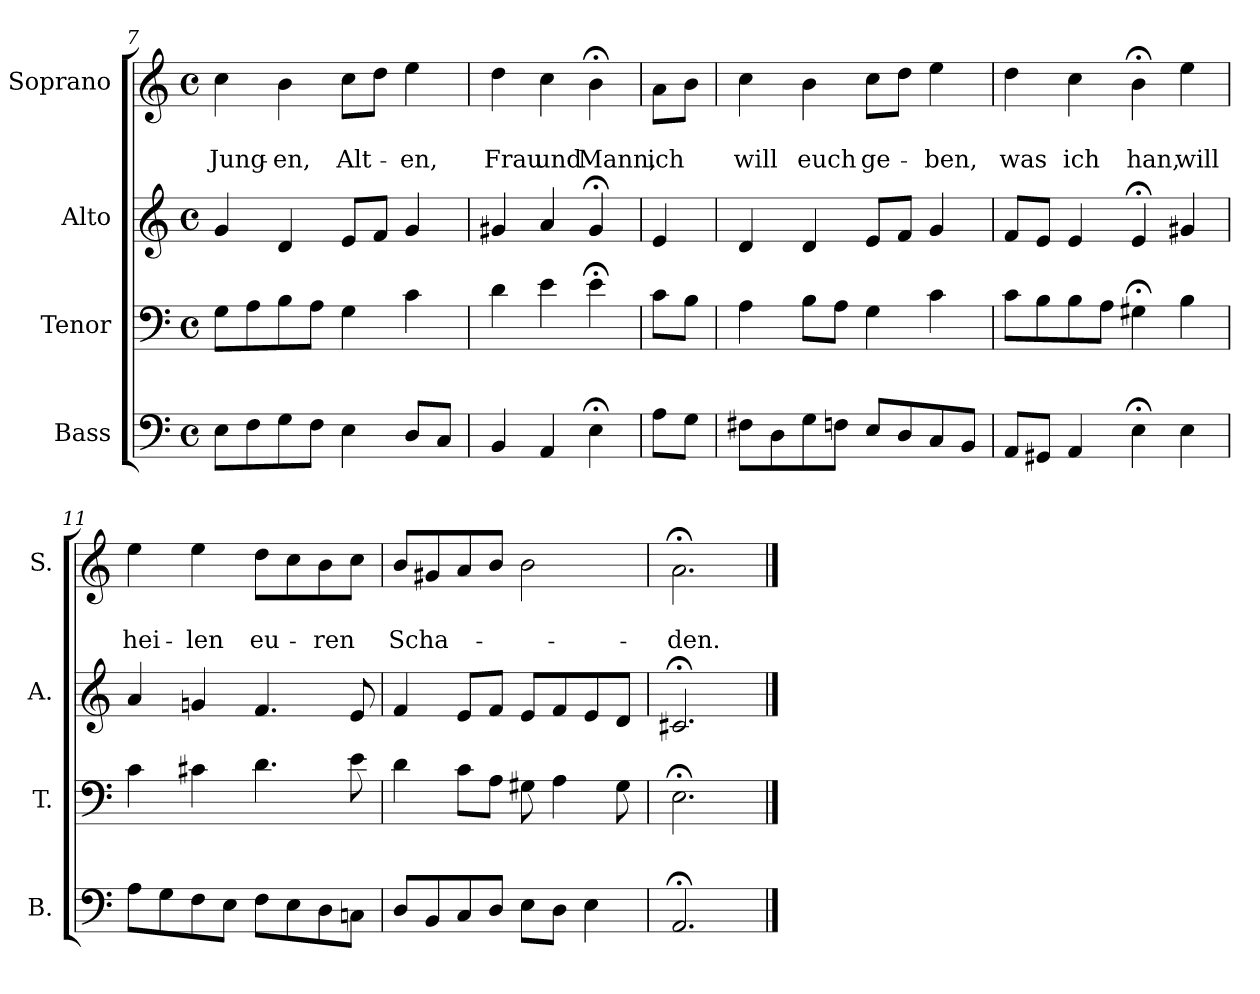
**kern	**kern	**kern	**kern	**text	**text
*part4	*part3	*part2	*part1	*part1	*part1
*staff4	*staff3	*staff2	*staff1	*staff1	*staff1
*I"Bass	*I"Tenor	*I"Alto	*I"Soprano	*	*
*I'B.	*I'T.	*I'A.	*I'S.	*	*
*clefF4	*clefF4	*clefG2	*clefG2	*	*
*k[]	*k[]	*k[]	*k[]	*	*
*	*	*	*a:	*	*
*M4/4	*M4/4	*M4/4	*M4/4	*	*
*met(c)	*met(c)	*met(c)	*met(c)	*	*
=7	=7	=7	=7	=7	=7
8E\L	8G\L	4g/	4cc\	.	Jung-
8F\	8A\	.	.	.	.
8G\	8B\	4d/	4b\	.	-en,
8F\J	8A\J	.	.	.	.
4E\	4G\	8e/L	8cc\L	.	Alt-
.	.	8f/J	8dd\J	.	.
8D/L	4c\	4g/	4ee\	.	-en,
8C/J	.	.	.	.	.
=8	=8	=8	=8	=8	=8
4BB/	4d\	4g#X/	4dd\	.	Frau
4AA/	4e\	4a/	4cc\	.	und
4E;<\	4e;<\	4g#;</	4b;<\	.	Mann,
!!LO:PB:g=z
=8a	=8a	=8a	=8a	=8a	=8a
8A\L	8c\L	4e/	8a\L	.	ich
8G\J	8B\J	.	8b\J	.	.
=9	=9	=9	=9	=9	=9
8F#X\L	4A\	4d/	4cc\	.	will
8D\	.	.	.	.	.
8G\	8B\L	4d/	4b\	.	euch
8Fn\J	8A\J	.	.	.	.
8E/L	4G\	8e/L	8cc\L	.	ge-
8D/	.	8f/J	8dd\J	.	.
8C/	4c\	4g/	4ee\	.	-ben,
8BB/J	.	.	.	.	.
=10	=10	=10	=10	=10	=10
8AA/L	8c\L	8f/L	4dd\	.	was
8GG#X/J	8B\	8e/J	.	.	.
4AA/	8B\	4e/	4cc\	.	ich
.	8A\J	.	.	.	.
4E;<\	4G#X;<\	4e;</	4b;<\	.	han,
4E\	4B\	4g#X/	4ee\	.	will
=11	=11	=11	=11	=11	=11
8A\L	4c\	4a/	4ee\	.	hei-
8G\	.	.	.	.	.
8F\	4c#X\	4gn/	4ee\	.	-len
8E\J	.	.	.	.	.
8F\L	4.d\	4.f/	8dd\L	.	eu-
8E\	.	.	8cc\	.	.
8D\	.	.	8b\	.	-ren
8Cn\J	8e\	8e/	8cc\J	.	.
=12	=12	=12	=12	=12	=12
8D/L	4d\	4f/	8b/L	.	Scha-
8BB/	.	.	8g#X/	.	.
8C/	8c\L	8e/L	8a/	.	.
8D/J	8A\J	8f/J	8b/J	.	.
8E\L	8G#X\	8e/L	2b\	.	.
8D\J	4A\	8f/	.	.	.
4E\	.	8e/	.	.	.
.	8G#\	8d/J	.	.	.
=13	=13	=13	=13	=13	=13
2.AA;</	2.E;<\	2.c#X;</	2.a;<\	.	-den.
==	==	==	==	==	==
*-	*-	*-	*-	*-	*-
